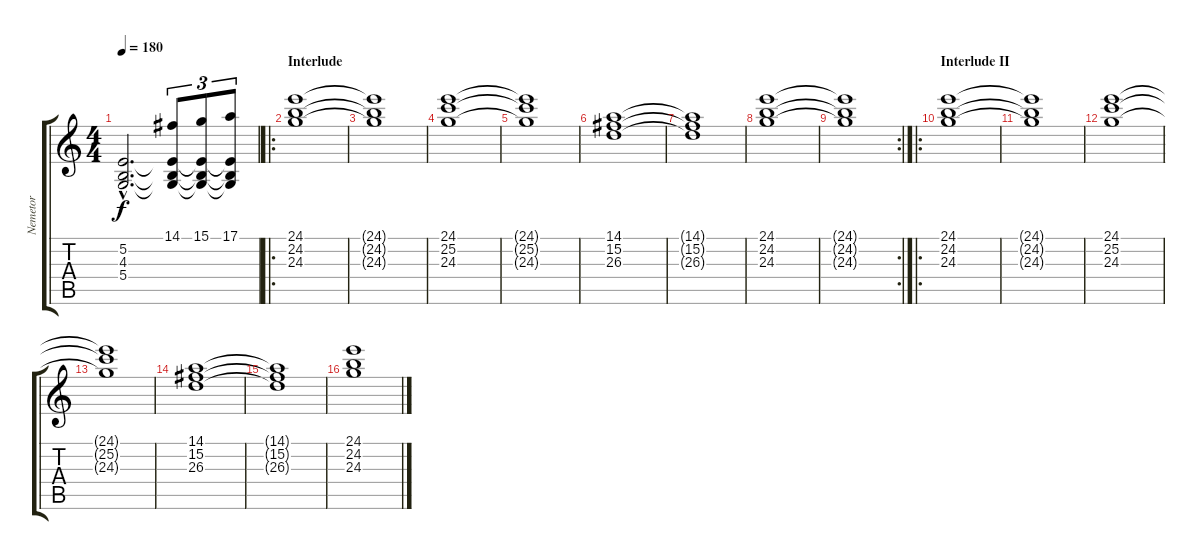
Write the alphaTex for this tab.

\track ("Nemetor" "Nemetor") {instrument stringensemble1}
\staff {score tabs}
\tuning (E4 B3 G3 D3 A2 E2) {hide}
\ts (4 4)
\tempo 180
\clef g2
\ks c
(5.2{hac} 4.3{hac} 5.4{hac}).2{d dy f} (14.1 5.2{t} 4.3{t} 5.4{t}).8{tu (3 2)} (15.1 5.2{t} 4.3{t} 5.4{t}).8{tu (3 2)} (17.1 5.2{t} 4.3{t} 5.4{t}).8{tu (3 2)} |
\ro
\section ("" "Interlude")
(24.1 24.2 24.3).1 |
(24.1{t} 24.2{t} 24.3{t}).1 |
(24.1 25.2 24.3).1 |
(24.1{t} 25.2{t} 24.3{t}).1 |
(14.1 15.2 26.3).1 |
(14.1{t} 15.2{t} 26.3{t}).1 |
(24.1 24.2 24.3).1 |
\rc 2
(24.1{t} 24.2{t} 24.3{t}).1 |
\ro
\section ("" "Interlude II")
(24.1 24.2 24.3).1 |
(24.1{t} 24.2{t} 24.3{t}).1 |
(24.1 25.2 24.3).1 |
(24.1{t} 25.2{t} 24.3{t}).1 |
(14.1 15.2 26.3).1 |
(14.1{t} 15.2{t} 26.3{t}).1 |
(24.1 24.2 24.3).1
